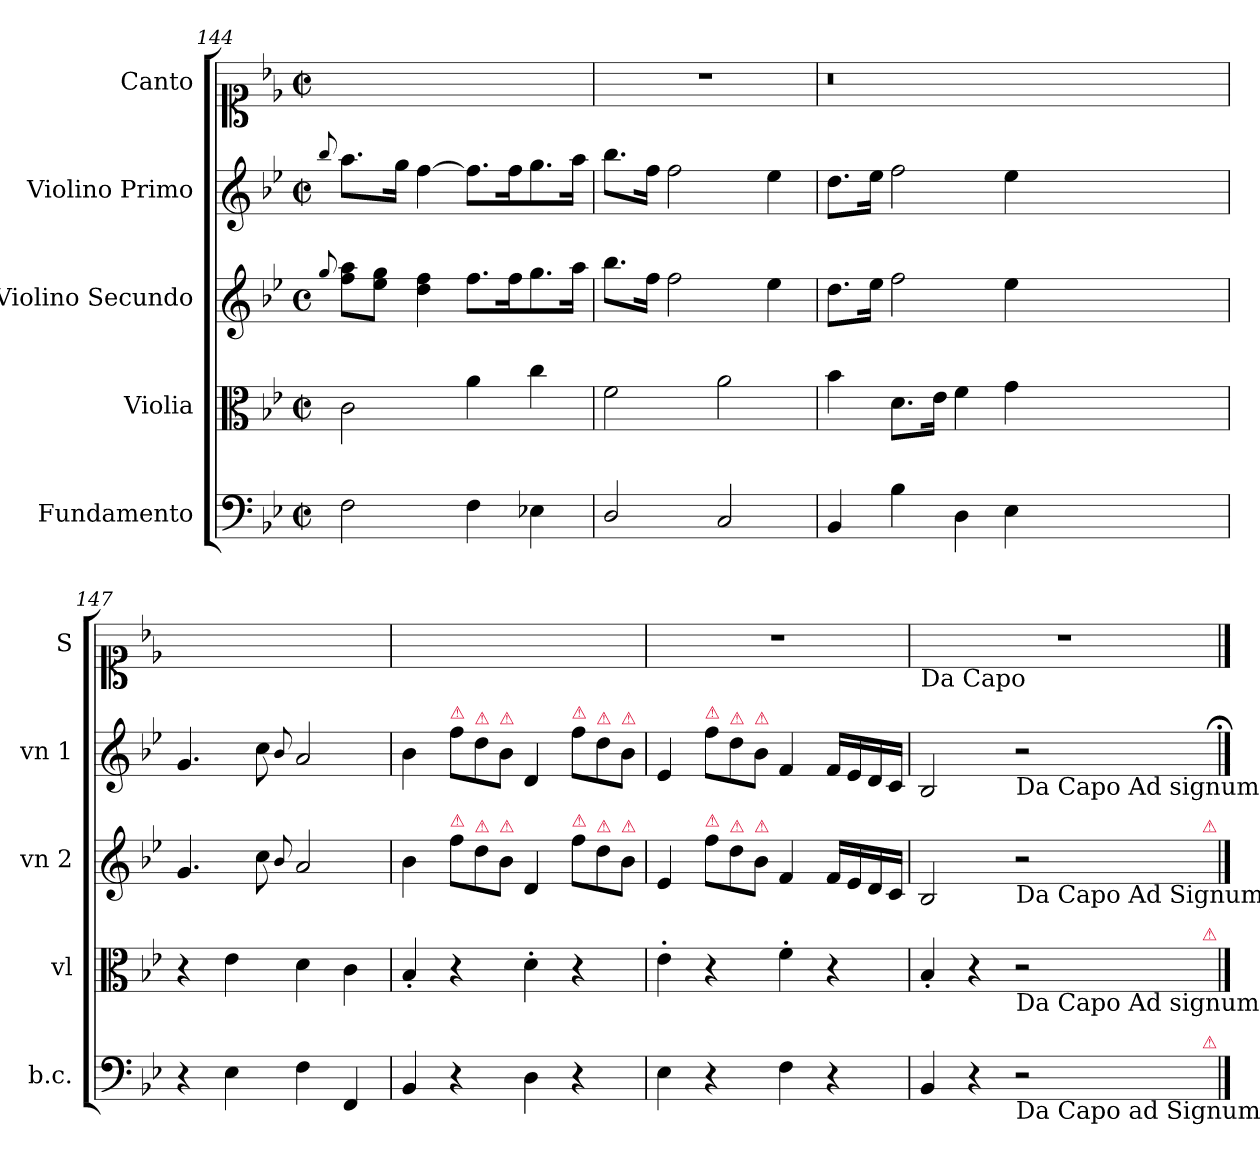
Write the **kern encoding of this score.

**kern	**kern	**kern	**kern	**kern
*part5	*part4	*part3	*part2	*part1
*staff5	*staff4	*staff3	*staff2	*staff1
*I"Fundamento	*I"Violia	*I"Violino Secundo	*I"Violino Primo	*I"Canto
*I'b.c.	*I'vl	*I'vn 2	*I'vn 1	*I'S
*clefF4	*clefC3	*clefG2	*clefG2	*clefC1
*k[b-e-]	*k[b-e-]	*k[b-e-]	*k[b-e-]	*k[b-e-]
*B-:	*B-:	*B-:	*B-:	*B-:
*M4/4	*M4/4	*M4/4	*M4/4	*M4/4
*met(c|)	*met(c|)	*met(c)	*met(c|)	*met(c|)
=144	=144	=144	=144	=144
.	.	8qqgg/	8qqbb-/	.
2F\	2c\	8ff\ 8aa\L	8.aa\L	1ryy
.	.	8ee-\ 8gg\J	.	.
.	.	.	16gg\Jk	.
.	.	4dd\ 4ff\	[4ff\	.
4F\	4a\	8.ff\L	8.ff\L]	.
.	.	16ff\K	16ff\K	.
4E-X\	4cc\	8.gg\	8.gg\	.
.	.	16aa\Jk	16aa\Jk	.
=145	=145	=145	=145	=145
2D/	2f\	8.bb-\L	8.bb-\L	1r
.	.	16ff\Jk	16ff\Jk	.
.	.	2ff\	2ff\	.
2C/	2a\	.	.	.
.	.	4ee-\	4ee-\	.
=146	=146	=146	=146	=146
4BB-/	4b-\	8.dd\L	8.dd\L	0.r
.	.	16ee-\Jk	16ee-\Jk	.
4B-\	8.d\L	2ff\	2ff\	.
.	16e-\Jk	.	.	.
4D\	4f\	.	.	.
4E-\	4g\	4ee-\	4ee-\	.
0ryy	0ryy	0ryy	0ryy	.
=147	=147	=147	=147	=147
4r	4r	4.g/	4.g/	1ryy
4E-\	4e-\	.	.	.
.	.	8cc\	8cc\	.
.	.	8qqb-/	8qqb-/	.
4F\	4d\	2a/	2a/	.
4FF/	4c\	.	.	.
=148	=148	=148	=148	=148
4BB-/	4B-'/	4b-\	4b-\	1ryy
*	*	*Xtuplet	*Xtuplet	*
!	!	!	!LO:TX:a:color=crimson:t=⚠	!
!	!	!LO:TX:a:color=crimson:t=⚠	!	!
4r	4r	12ff\L	12ff\L	.
!	!	!	!LO:TX:a:color=crimson:t=⚠	!
!	!	!LO:TX:a:color=crimson:t=⚠	!	!
.	.	12dd\	12dd\	.
!	!	!	!LO:TX:a:color=crimson:t=⚠	!
!	!	!LO:TX:a:color=crimson:t=⚠	!	!
.	.	12b-\J	12b-\J	.
4D\	4d'\	4d/	4d/	.
!	!	!	!LO:TX:a:color=crimson:t=⚠	!
!	!	!LO:TX:a:color=crimson:t=⚠	!	!
4r	4r	12ff\L	12ff\L	.
!	!	!	!LO:TX:a:color=crimson:t=⚠	!
!	!	!LO:TX:a:color=crimson:t=⚠	!	!
.	.	12dd\	12dd\	.
!	!	!	!LO:TX:a:color=crimson:t=⚠	!
!	!	!LO:TX:a:color=crimson:t=⚠	!	!
.	.	12b-\J	12b-\J	.
=149	=149	=149	=149	=149
4E-\	4e-'\	4e-/	4e-/	1r
!	!	!	!LO:TX:a:color=crimson:t=⚠	!
!	!	!LO:TX:a:color=crimson:t=⚠	!	!
4r	4r	12ff\L	12ff\L	.
!	!	!	!LO:TX:a:color=crimson:t=⚠	!
!	!	!LO:TX:a:color=crimson:t=⚠	!	!
.	.	12dd\	12dd\	.
!	!	!	!LO:TX:a:color=crimson:t=⚠	!
!	!	!LO:TX:a:color=crimson:t=⚠	!	!
.	.	12b-\J	12b-\J	.
4F\	4f'\	4f/	4f/	.
4r	4r	16f/LL	16f/LL	.
.	.	16e-/	16e-/	.
.	.	16d/	16d/	.
.	.	16c/JJ	16c/JJ	.
=150	=150	=150	=150	=150
!	!	!	!	!LO:TX:b:t=Da Capo
4BB-/	4B-'>/	2B-/	2B-/	1r
4r	4r	.	.	.
!	!	!	!LO:TX:b:t=Da Capo Ad signum	!
!	!	!LO:TX:b:t=Da Capo Ad Signum	!	!
!	!LO:TX:b:t=Da Capo Ad signum	!	!	!
!LO:TX:b:t=Da Capo ad Signum	!	!	!	!
2r	2r	2r	2r	.
!	!	!LO:TX:a:color=crimson:t=⚠	!	!
!	!LO:TX:a:color=crimson:t=⚠	!	!	!
!LO:TX:a:color=crimson:t=⚠	!	!	!	!
==	==	==	==;	==
*-	*-	*-	*-	*-
